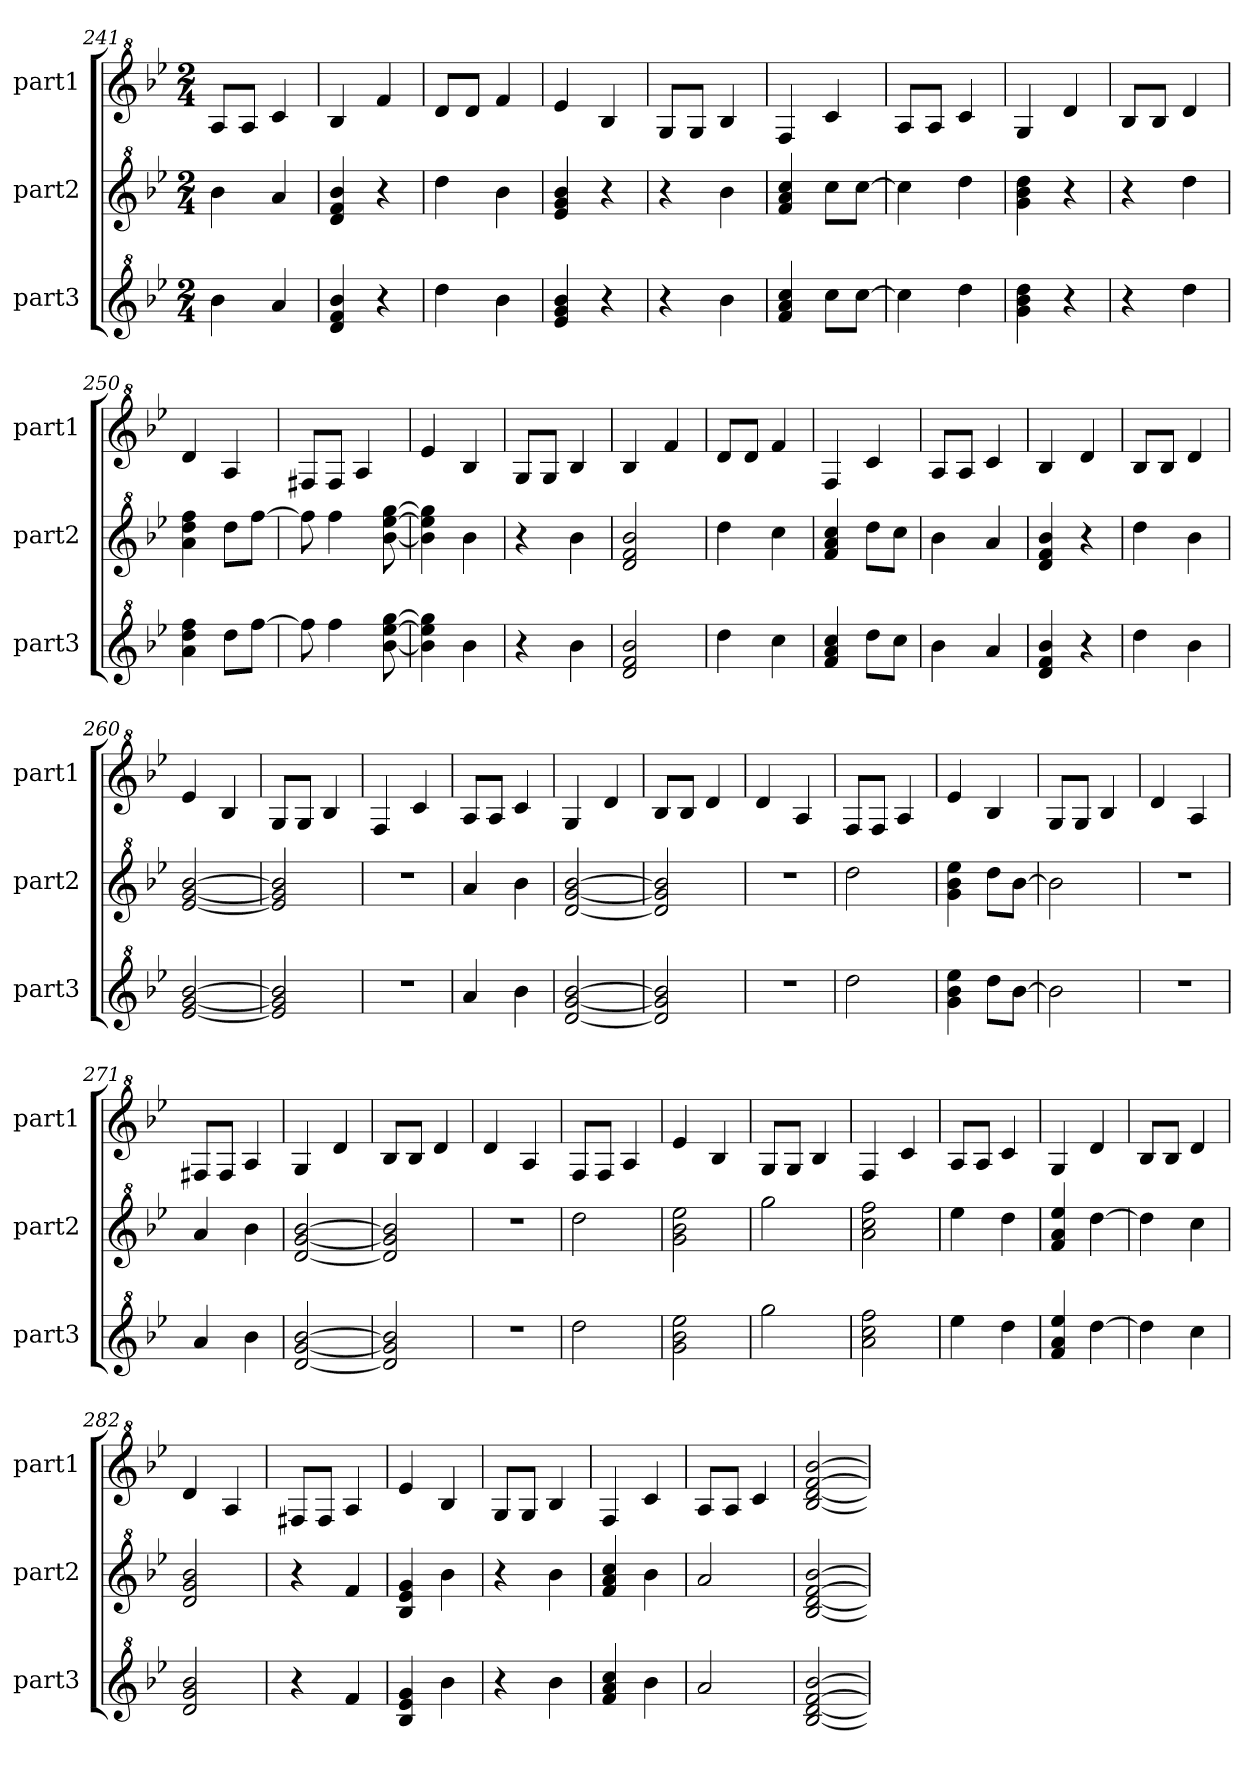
**kern	**kern	**kern
*part3	*part2	*part1
*staff3	*staff2	*staff1
*I"part3	*I"part2	*I"part1
*I'part3	*I'part2	*I'part1
*clefG^2	*clefG^2	*clefG^2
*k[b-e-]	*k[b-e-]	*k[b-e-]
*M2/4	*M2/4	*M2/4
=241	=241	=241
4bb-i\	4bb-i\	8ai/L
.	.	8ai/J
4aai/	4aai/	4ccj/
=242	=242	=242
4ddZ/ 4ffV/ 4bb-i/	4ddZ/ 4ffV/ 4bb-i/	4b-i/
4r	4r	4ffV/
=243	=243	=243
4dddZ\	4dddZ\	8ddZ/L
.	.	8ddZ/J
4bb-i\	4bb-i\	4ffV/
=244	=244	=244
4ee-Z/ 4ggV/ 4bb-i/	4ee-Z/ 4ggV/ 4bb-i/	4ee-Z/
4r	4r	4b-i/
=245	=245	=245
4r	4r	8gV/L
.	.	8gV/J
4bb-i\	4bb-i\	4b-i/
=246	=246	=246
4ffV/ 4aai/ 4cccj/	4ffV/ 4aai/ 4cccj/	4fV/
8cccj\L	8cccj\L	4ccj/
[8cccj\J	[8cccj\J	.
=247	=247	=247
4cccj\]	4cccj\]	8ai/L
.	.	8ai/J
4dddZ\	4dddZ\	4ccj/
!!LO:LB:g=z
=248	=248	=248
4ggV\ 4bb-i\ 4dddZ\	4ggV\ 4bb-i\ 4dddZ\	4gV/
4r	4r	4ddZ/
=249	=249	=249
4r	4r	8b-i/L
.	.	8b-i/J
4dddZ\	4dddZ\	4ddZ/
=250	=250	=250
4aai\ 4dddZ\ 4fffV\	4aai\ 4dddZ\ 4fffV\	4ddZ/
8dddZ\L	8dddZ\L	4ai/
[8fffV\J	[8fffV\J	.
=251	=251	=251
8fffV\]	8fffV\]	8f#XV/L
4fffV\	4fffV\	8f#V/J
.	.	4ai/
[8bb-i\ [8eee-Z\ [8gggV\	[8bb-i\ [8eee-Z\ [8gggV\	.
=252	=252	=252
4bb-i\] 4eee-Z\] 4gggV\]	4bb-i\] 4eee-Z\] 4gggV\]	4ee-Z/
4bb-i\	4bb-i\	4b-i/
=253	=253	=253
4r	4r	8gV/L
.	.	8gV/J
4bb-i\	4bb-i\	4b-i/
=254	=254	=254
2ddZ/ 2ffV/ 2bb-i/	2ddZ/ 2ffV/ 2bb-i/	4b-i/
.	.	4ffV/
=255	=255	=255
4dddZ\	4dddZ\	8ddZ/L
.	.	8ddZ/J
4cccj\	4cccj\	4ffV/
=256	=256	=256
4ffV/ 4aai/ 4cccj/	4ffV/ 4aai/ 4cccj/	4fV/
8dddZ\L	8dddZ\L	4ccj/
8cccj\J	8cccj\J	.
!!LO:LB:g=z
=257	=257	=257
4bb-i\	4bb-i\	8ai/L
.	.	8ai/J
4aai/	4aai/	4ccj/
=258	=258	=258
4ddZ/ 4ffV/ 4bb-i/	4ddZ/ 4ffV/ 4bb-i/	4b-i/
4r	4r	4ddZ/
=259	=259	=259
4dddZ\	4dddZ\	8b-i/L
.	.	8b-i/J
4bb-i\	4bb-i\	4ddZ/
=260	=260	=260
[2ee-Z/ [2ggV/ [2bb-i/	[2ee-Z/ [2ggV/ [2bb-i/	4ee-Z/
.	.	4b-i/
=261	=261	=261
2ee-Z/] 2ggV/] 2bb-i/]	2ee-Z/] 2ggV/] 2bb-i/]	8gV/L
.	.	8gV/J
.	.	4b-i/
=262	=262	=262
2r	2r	4fV/
.	.	4ccj/
=263	=263	=263
4aai/	4aai/	8ai/L
.	.	8ai/J
4bb-i\	4bb-i\	4ccj/
=264	=264	=264
[2ddZ/ [2ggV/ [2bb-i/	[2ddZ/ [2ggV/ [2bb-i/	4gV/
.	.	4ddZ/
=265	=265	=265
2ddZ/] 2ggV/] 2bb-i/]	2ddZ/] 2ggV/] 2bb-i/]	8b-i/L
.	.	8b-i/J
.	.	4ddZ/
=266	=266	=266
2r	2r	4ddZ/
.	.	4ai/
!!LO:PB:g=z
=267	=267	=267
2dddZ\	2dddZ\	8fV/L
.	.	8fV/J
.	.	4ai/
=268	=268	=268
4ggV\ 4bb-i\ 4eee-Z\	4ggV\ 4bb-i\ 4eee-Z\	4ee-Z/
8dddZ\L	8dddZ\L	4b-i/
[8bb-i\J	[8bb-i\J	.
=269	=269	=269
2bb-i\]	2bb-i\]	8gV/L
.	.	8gV/J
.	.	4b-i/
=270	=270	=270
2r	2r	4ddZ/
.	.	4ai/
=271	=271	=271
4aai/	4aai/	8f#XV/L
.	.	8f#V/J
4bb-i\	4bb-i\	4ai/
=272	=272	=272
[2ddZ/ [2ggV/ [2bb-i/	[2ddZ/ [2ggV/ [2bb-i/	4gV/
.	.	4ddZ/
=273	=273	=273
2ddZ/] 2ggV/] 2bb-i/]	2ddZ/] 2ggV/] 2bb-i/]	8b-i/L
.	.	8b-i/J
.	.	4ddZ/
=274	=274	=274
2r	2r	4ddZ/
.	.	4ai/
=275	=275	=275
2dddZ\	2dddZ\	8fV/L
.	.	8fV/J
.	.	4ai/
!!LO:LB:g=z
=276	=276	=276
2ggV\ 2bb-i\ 2eee-Z\	2ggV\ 2bb-i\ 2eee-Z\	4ee-Z/
.	.	4b-i/
=277	=277	=277
2gggV\	2gggV\	8gV/L
.	.	8gV/J
.	.	4b-i/
=278	=278	=278
2aai\ 2cccj\ 2fffV\	2aai\ 2cccj\ 2fffV\	4fV/
.	.	4ccj/
=279	=279	=279
4eee-Z\	4eee-Z\	8ai/L
.	.	8ai/J
4dddZ\	4dddZ\	4ccj/
=280	=280	=280
4ffV/ 4aai/ 4eee-Z/	4ffV/ 4aai/ 4eee-Z/	4gV/
[4dddZ\	[4dddZ\	4ddZ/
=281	=281	=281
4dddZ\]	4dddZ\]	8b-i/L
.	.	8b-i/J
4cccj\	4cccj\	4ddZ/
=282	=282	=282
2ddZ/ 2ggV/ 2bb-i/	2ddZ/ 2ggV/ 2bb-i/	4ddZ/
.	.	4ai/
=283	=283	=283
4r	4r	8f#XV/L
.	.	8f#V/J
4ffV/	4ffV/	4ai/
=284	=284	=284
4b-i/ 4ee-Z/ 4ggV/	4b-i/ 4ee-Z/ 4ggV/	4ee-Z/
4bb-i\	4bb-i\	4b-i/
=285	=285	=285
4r	4r	8gV/L
.	.	8gV/J
4bb-i\	4bb-i\	4b-i/
!!LO:LB:g=z
=286	=286	=286
4ffV/ 4aai/ 4cccj/	4ffV/ 4aai/ 4cccj/	4fV/
4bb-i\	4bb-i\	4ccj/
=287	=287	=287
2aai/	2aai/	8ai/L
.	.	8ai/J
.	.	4ccj/
=288	=288	=288
[2b-i/ [2ddZ/ [2ffV/ [2bb-i/	[2b-i/ [2ddZ/ [2ffV/ [2bb-i/	[2b-i/ [2ddZ/ [2ffV/ [2bb-i/
=	=	=
*-	*-	*-
